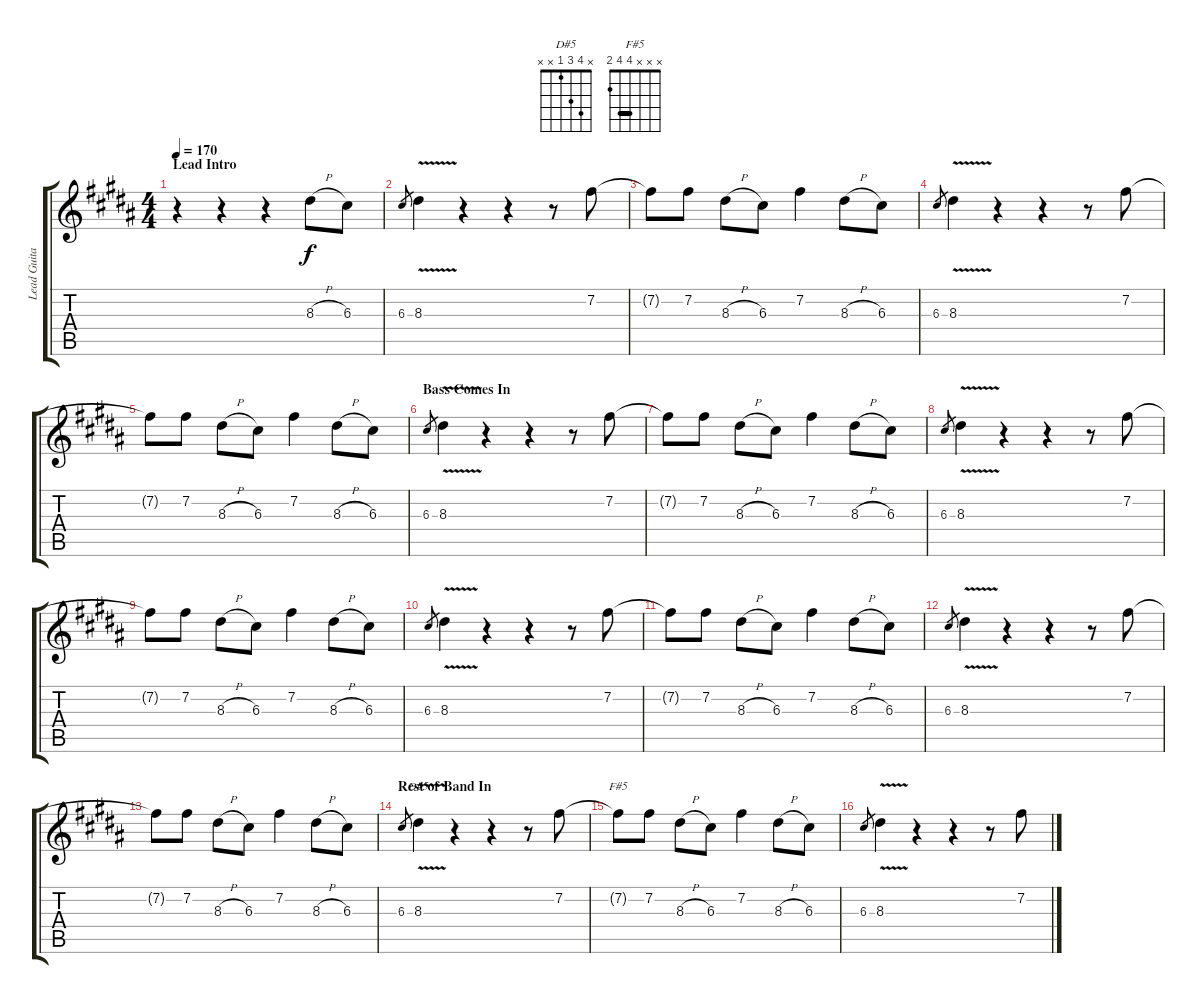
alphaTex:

\track ("Lead Guitar" "Lead Guita") {instrument distortionguitar}
\staff {score tabs}
\tuning (E4 B3 G3 D3 A2 E2) {hide}
\chord ("D#5" x 4 3 1 x x)
\chord ("F#5" x x x 4 4 2) {barre 4}
\ts (4 4)
\section ("" "Lead Intro")
\tempo 170
\clef g2
\ks b
r.4{dy f instrument distortionguitar} r.4 r.4 8.3{h}.8 6.3.8 |
6.3.8{gr} 8.3{v}.4 r.4 r.4 r.8 7.2.8 |
7.2{t}.8 7.2.8 8.3{h}.8 6.3.8 7.2.4 8.3{h}.8 6.3.8 |
6.3.8{gr} 8.3{v}.4 r.4 r.4 r.8 7.2.8 |
7.2{t}.8 7.2.8 8.3{h}.8 6.3.8 7.2.4 8.3{h}.8 6.3.8 |
\section ("" "Bass Comes In")
6.3.8{gr} 8.3{v}.4 r.4 r.4 r.8 7.2.8 |
7.2{t}.8 7.2.8 8.3{h}.8 6.3.8 7.2.4 8.3{h}.8 6.3.8 |
6.3.8{gr} 8.3{v}.4 r.4 r.4 r.8 7.2.8 |
7.2{t}.8 7.2.8 8.3{h}.8 6.3.8 7.2.4 8.3{h}.8 6.3.8 |
6.3.8{gr} 8.3{v}.4 r.4 r.4 r.8 7.2.8 |
7.2{t}.8 7.2.8 8.3{h}.8 6.3.8 7.2.4 8.3{h}.8 6.3.8 |
6.3.8{gr} 8.3{v}.4 r.4 r.4 r.8 7.2.8 |
7.2{t}.8 7.2.8 8.3{h}.8 6.3.8 7.2.4 8.3{h}.8 6.3.8 |
\section ("" "Rest of Band In")
6.3.8{gr} 8.3{v}.4{ch "D#5"} r.4 r.4 r.8 7.2.8 |
7.2{t}.8{ch "F#5"} 7.2.8 8.3{h}.8 6.3.8 7.2.4 8.3{h}.8 6.3.8 |
6.3.8{gr} 8.3{v}.4 r.4 r.4 r.8 7.2.8
